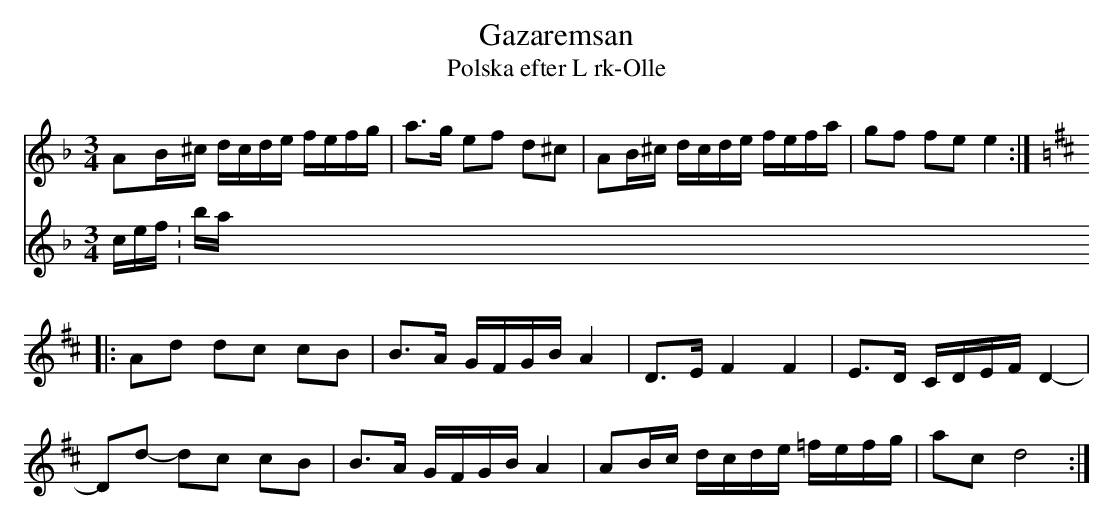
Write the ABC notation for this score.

X:1
T: Gazaremsan
T: Polska efter L rk-Olle
M: 3/4
L: 1/16
K: Dm
V: 1
A2B^c dcde fefg|a3g e2f2 d2^c2|A2B^c dcde fefa|g2f2 f2e2 e4:|
K:D
|:A2d2 d2c2 c2B2|B3A GFGB A4|D3E F4 F4|E3D CDEF D4-|
D2d2- d2c2 c2B2|B3A GFGB A4|A2Bc dcde =fefg|a2c2 d8:|
V: 2
V: 3
clef: bass
